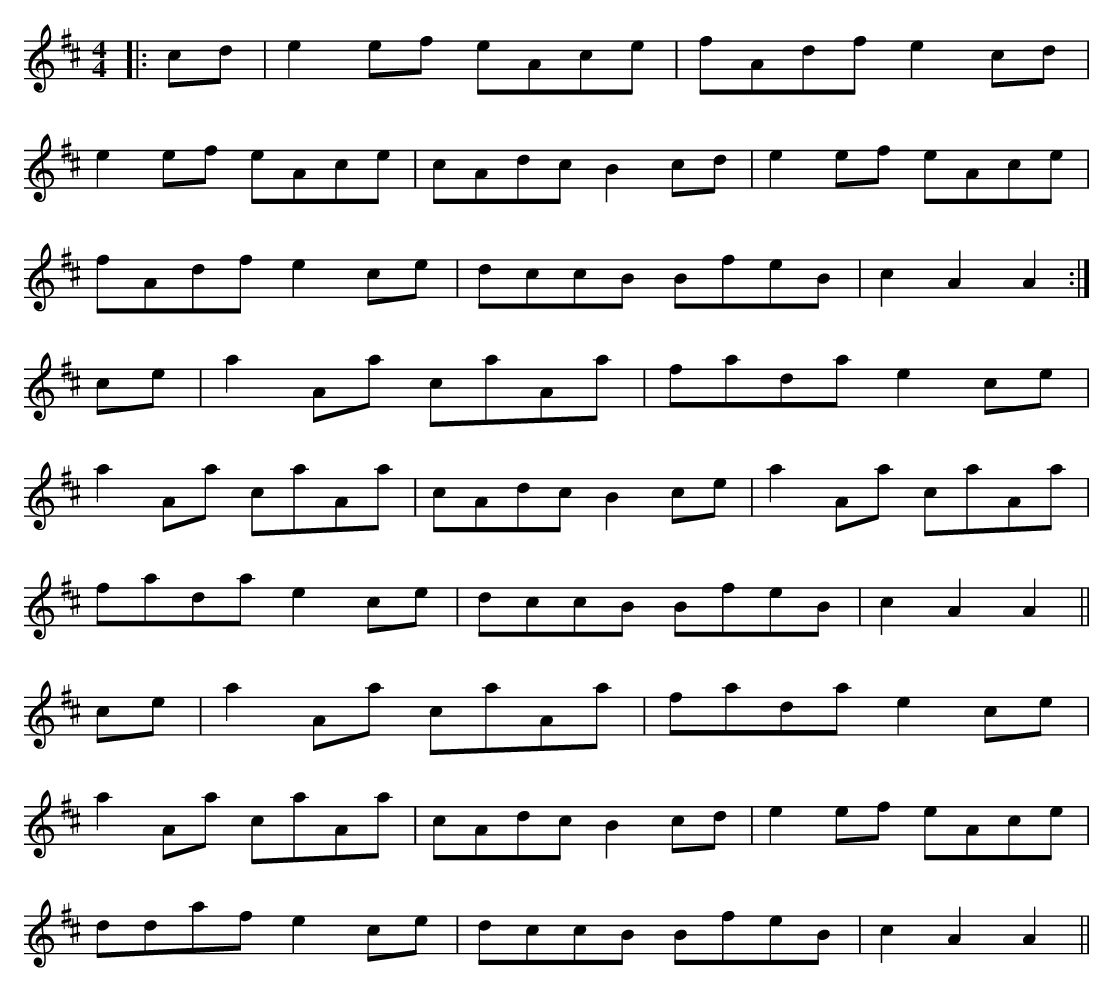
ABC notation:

X:1
M:4/4
K:D
|:cd|e2ef eAce|fAdf e2cd|
e2ef eAce|cAdc B2cd|e2ef eAce|
fAdf e2ce|dccB BfeB|c2A2 A2:|
ce|a2Aa caAa|fada e2ce|
a2Aa caAa|cAdc B2ce|a2Aa caAa|
fada e2ce|dccB BfeB|c2A2 A2||
ce|a2Aa caAa|fada e2ce|
a2Aa caAa|cAdc B2cd|e2ef eAce|
ddaf e2ce|dccB BfeB|c2A2 A2||
